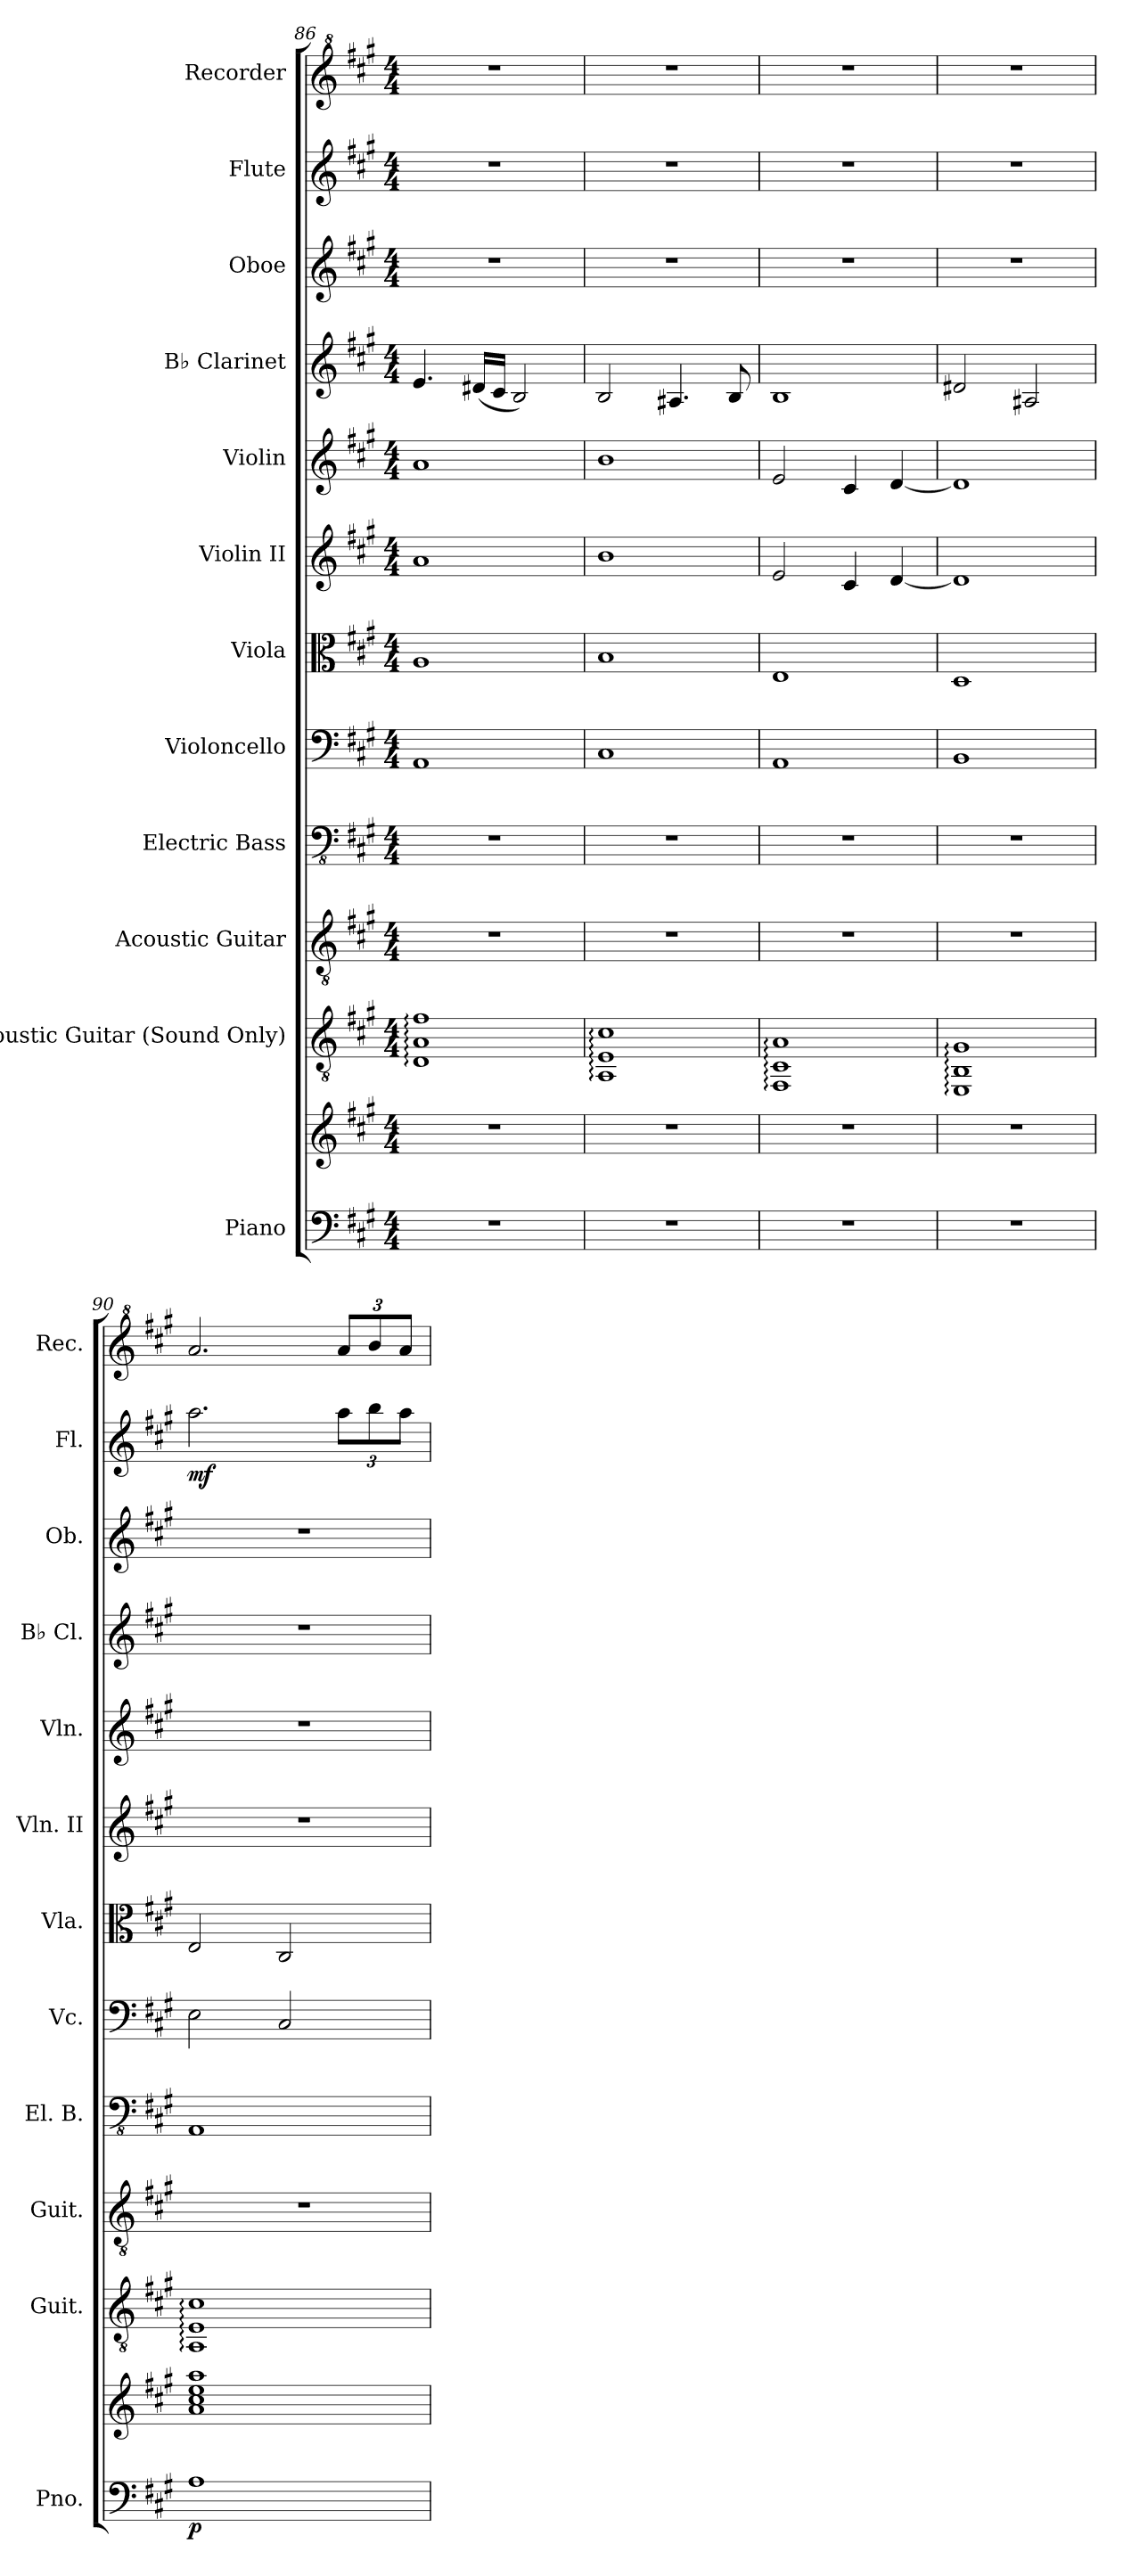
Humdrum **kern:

**kern	**kern	**dynam	**kern	**kern	**kern	**kern	**kern	**kern	**kern	**kern	**kern	**kern	**dynam	**kern
*part12	*part12	*part12	*part11	*part10	*part9	*part8	*part7	*part6	*part5	*part4	*part3	*part2	*part2	*part1
*staff13	*staff12	*staff12/13	*staff11	*staff10	*staff9	*staff8	*staff7	*staff6	*staff5	*staff4	*staff3	*staff2	*staff2	*staff1
*I"Piano	*	*	*I"Acoustic Guitar (Sound Only)	*I"Acoustic Guitar	*I"Electric Bass	*I"Violoncello	*I"Viola	*I"Violin II	*I"Violin	*I"B♭ Clarinet	*I"Oboe	*I"Flute	*	*I"Recorder
*I'Pno.	*	*	*I'Guit.	*I'Guit.	*I'El. B.	*I'Vc.	*I'Vla.	*I'Vln. II	*I'Vln.	*I'B♭ Cl.	*I'Ob.	*I'Fl.	*	*I'Rec.
*clefF4	*clefG2	*	*clefGv2	*clefGv2	*clefFv4	*clefF4	*clefC3	*clefG2	*clefG2	*clefG2	*clefG2	*clefG2	*	*clefG^2
*	*	*	*	*	*	*	*	*	*	*ITrd1c2	*	*	*	*
*k[f#c#g#]	*k[f#c#g#]	*	*k[f#c#g#]	*k[f#c#g#]	*k[f#c#g#]	*k[f#c#g#]	*k[f#c#g#]	*k[f#c#g#]	*k[f#c#g#]	*k[f#]	*k[f#c#g#]	*k[f#c#g#]	*	*k[f#c#g#]
*M4/4	*M4/4	*	*M4/4	*M4/4	*M4/4	*M4/4	*M4/4	*M4/4	*M4/4	*M4/4	*M4/4	*M4/4	*	*M4/4
=86	=86	=86	=86	=86	=86	=86	=86	=86	=86	=86	=86	=86	=86	=86
1r	1r	.	1D: 1A: 1f#:	1r	1r	1AA	1A	1a	1a	4.d/	1r	1r	.	1r
.	.	.	.	.	.	.	.	.	.	(16c#X/LL	.	.	.	.
.	.	.	.	.	.	.	.	.	.	16B/JJ	.	.	.	.
.	.	.	.	.	.	.	.	.	.	2A/)	.	.	.	.
=87	=87	=87	=87	=87	=87	=87	=87	=87	=87	=87	=87	=87	=87	=87
1r	1r	.	1AA: 1E: 1c#:	1r	1r	1C#	1B	1b	1b	2A/	1r	1r	.	1r
.	.	.	.	.	.	.	.	.	.	4.G#X/	.	.	.	.
.	.	.	.	.	.	.	.	.	.	8A/	.	.	.	.
=88	=88	=88	=88	=88	=88	=88	=88	=88	=88	=88	=88	=88	=88	=88
1r	1r	.	1FF#: 1C#: 1A:	1r	1r	1AA	1E	2e/	2e/	1A	1r	1r	.	1r
.	.	.	.	.	.	.	.	4c#/	4c#/	.	.	.	.	.
.	.	.	.	.	.	.	.	[4d/	[4d/	.	.	.	.	.
=89	=89	=89	=89	=89	=89	=89	=89	=89	=89	=89	=89	=89	=89	=89
1r	1r	.	1EE: 1BB: 1G#:	1r	1r	1BB	1D	1d]	1d]	2c#X/	1r	1r	.	1r
.	.	.	.	.	.	.	.	.	.	2G#X/	.	.	.	.
!!LO:PB:g=z
=90	=90	=90	=90	=90	=90	=90	=90	=90	=90	=90	=90	=90	=90	=90
!	!	!LO:DY:b=2	!	!	!	!	!	!	!	!	!	!	!LO:DY:b	!
1A	1a 1cc# 1ee 1aa	p	1AA: 1E: 1c#:	1r	1AAA	2E\	2E/	1r	1r	1r	1r	2.aa\	mf	2.aa/
.	.	.	.	.	.	2C#/	2C#/	.	.	.	.	.	.	.
*	*	*	*	*	*	*	*	*	*	*	*	*Xbrackettup	*	*Xbrackettup
.	.	.	.	.	.	.	.	.	.	.	.	12aa\L	.	12aa/L
.	.	.	.	.	.	.	.	.	.	.	.	12bb\	.	12bb/
.	.	.	.	.	.	.	.	.	.	.	.	12aa\J	.	12aa/J
=	=	=	=	=	=	=	=	=	=	=	=	=	=	=
*-	*-	*-	*-	*-	*-	*-	*-	*-	*-	*-	*-	*-	*-	*-
